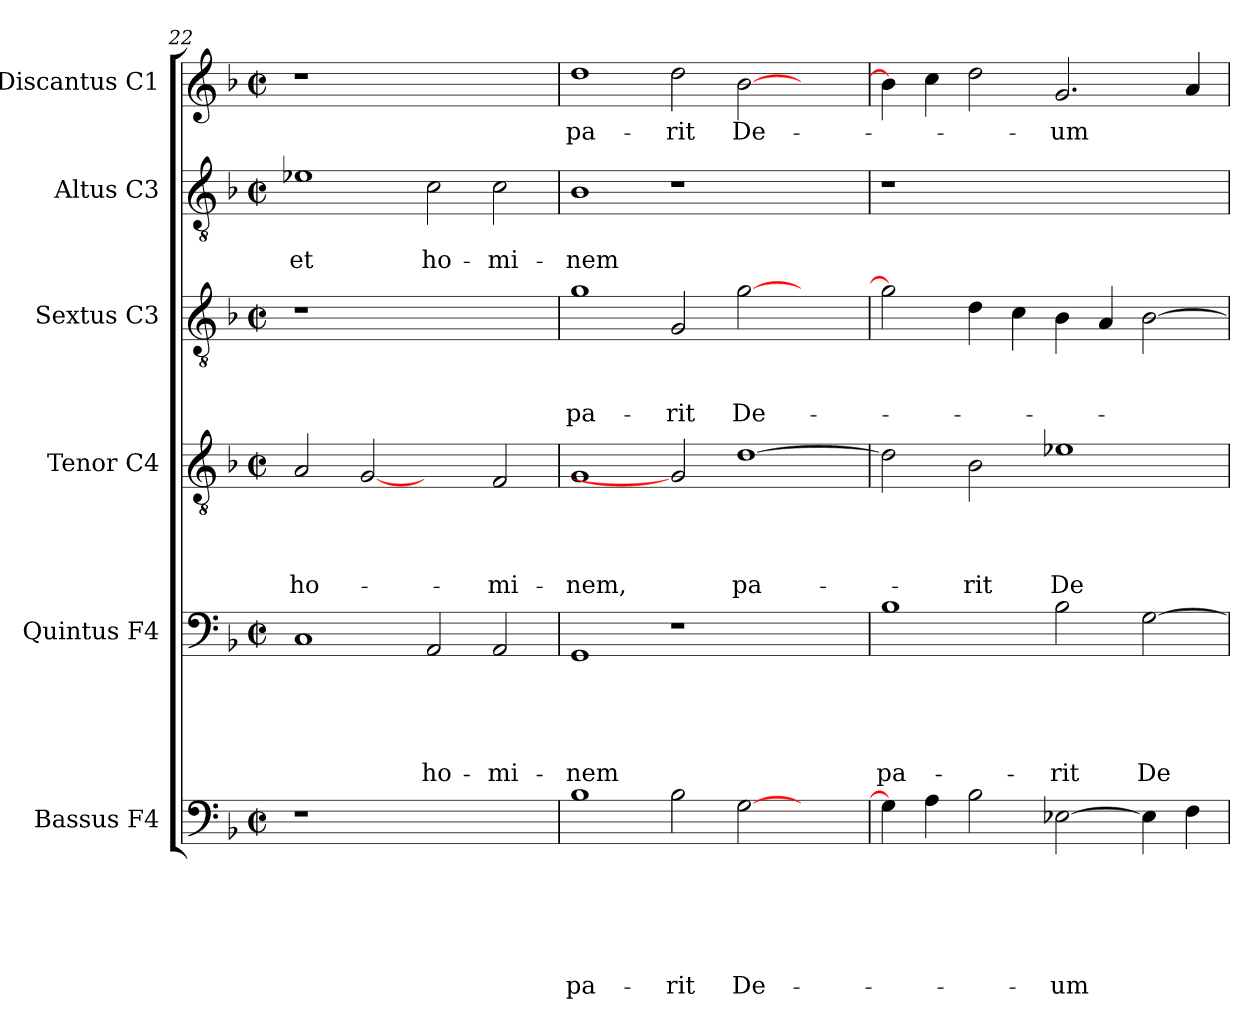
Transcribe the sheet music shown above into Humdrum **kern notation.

**kern	**text	**text	**text	**text	**text	**text	**kern	**text	**text	**text	**text	**text	**kern	**text	**text	**text	**text	**kern	**text	**text	**text	**kern	**text	**text	**kern	**text
*part6	*part6	*part6	*part6	*part6	*part6	*part6	*part5	*part5	*part5	*part5	*part5	*part5	*part4	*part4	*part4	*part4	*part4	*part3	*part3	*part3	*part3	*part2	*part2	*part2	*part1	*part1
*staff6	*staff6	*staff6	*staff6	*staff6	*staff6	*staff6	*staff5	*staff5	*staff5	*staff5	*staff5	*staff5	*staff4	*staff4	*staff4	*staff4	*staff4	*staff3	*staff3	*staff3	*staff3	*staff2	*staff2	*staff2	*staff1	*staff1
*I"Bassus F4	*	*	*	*	*	*	*I"Quintus F4	*	*	*	*	*	*I"Tenor C4	*	*	*	*	*I"Sextus C3	*	*	*	*I"Altus C3	*	*	*I"Discantus C1	*
*I'B	*	*	*	*	*	*	*	*	*	*	*	*	*I'T	*	*	*	*	*	*	*	*	*I'A	*	*	*I'C	*
*clefF4	*	*	*	*	*	*	*clefF4	*	*	*	*	*	*clefGv2	*	*	*	*	*clefGv2	*	*	*	*clefGv2	*	*	*clefG2	*
*k[b-]	*	*	*	*	*	*	*k[b-]	*	*	*	*	*	*k[b-]	*	*	*	*	*k[b-]	*	*	*	*k[b-]	*	*	*k[b-]	*
*F:	*	*	*	*	*	*	*F:	*	*	*	*	*	*F:	*	*	*	*	*F:	*	*	*	*F:	*	*	*F:	*
*M2/2	*	*	*	*	*	*	*M2/2	*	*	*	*	*	*M2/2	*	*	*	*	*M2/2	*	*	*	*M2/2	*	*	*M2/2	*
*met(c|)	*	*	*	*	*	*	*met(c|)	*	*	*	*	*	*met(c|)	*	*	*	*	*met(c|)	*	*	*	*met(c|)	*	*	*met(c|)	*
=22	=22	=22	=22	=22	=22	=22	=22	=22	=22	=22	=22	=22	=22	=22	=22	=22	=22	=22	=22	=22	=22	=22	=22	=22	=22	=22
!	!	!	!	!	!	!	!	!	!	!	!	!	!	!	!	!	!LO:LY:b	!	!	!	!	!	!	!LO:LY:b	!	!
1r	.	.	.	.	.	.	1C	.	.	.	.	.	2A/	.	.	.	ho-	1r	.	.	.	1e-X	.	et	1r	.
.	.	.	.	.	.	.	.	.	.	.	.	.	[2G	.	.	.	.	.	.	.	.	.	.	.	.	.
!	!	!	!	!	!	!	!	!	!	!	!	!LO:LY:b	!	!	!	!	!	!	!	!	!	!	!	!LO:LY:b	!	!
1ryy	.	.	.	.	.	.	2AA/	.	.	.	.	ho-	2ryy	.	.	.	.	1ryy	.	.	.	2c\	.	ho-	1ryy	.
!	!	!	!	!	!	!	!	!	!	!	!	!LO:LY:b	!	!	!	!	!LO:LY:b	!	!	!	!	!	!	!LO:LY:b	!	!
.	.	.	.	.	.	.	2AA/	.	.	.	.	-mi-	2F/	.	.	.	-mi-	.	.	.	.	2c\	.	-mi-	.	.
!!LO:LB:g=z
=23	=23	=23	=23	=23	=23	=23	=23	=23	=23	=23	=23	=23	=23	=23	=23	=23	=23	=23	=23	=23	=23	=23	=23	=23	=23	=23
!	!	!	!	!	!	!LO:LY:b	!	!	!	!	!	!LO:LY:b	!	!	!	!	!LO:LY:b	!	!	!	!LO:LY:b	!	!	!LO:LY:b	!	!LO:LY:b
1B-	.	.	.	.	.	pa-	1GG	.	.	.	.	-nem	1G	.	.	.	-nem,	1g	.	.	pa-	1B-	.	-nem	1dd	pa-
!	!	!	!	!	!	!LO:LY:b	!	!	!	!	!	!	!	!	!	!	!	!	!	!	!LO:LY:b	!	!	!	!	!LO:LY:b
2B-\	.	.	.	.	.	-rit	1r	.	.	.	.	.	2G]	.	.	.	.	2G/	.	.	-rit	1r	.	.	2dd\	-rit
!	!	!	!	!	!	!LO:LY:b	!	!	!	!	!	!	!	!	!	!	!LO:LY:b	!	!	!	!LO:LY:b	!	!	!	!	!LO:LY:b
[2G\	.	.	.	.	.	De-	.	.	.	.	.	.	[1d	.	.	.	pa-	[2g\	.	.	De-	.	.	.	[2b-\	De-
2ryy	.	.	.	.	.	.	2ryy	.	.	.	.	.	.	.	.	.	.	2ryy	.	.	.	2ryy	.	.	2ryy	.
=24	=24	=24	=24	=24	=24	=24	=24	=24	=24	=24	=24	=24	=24	=24	=24	=24	=24	=24	=24	=24	=24	=24	=24	=24	=24	=24
!	!	!	!	!	!	!	!	!	!	!	!	!LO:LY:b	!	!	!	!	!	!	!	!	!	!	!	!	!	!
4G\]	.	.	.	.	.	.	1B-	.	.	.	.	pa-	2d\]	.	.	.	.	2g\]	.	.	.	1r	.	.	4b-\]	.
4A\	.	.	.	.	.	.	.	.	.	.	.	.	.	.	.	.	.	.	.	.	.	.	.	.	4cc\	.
!	!	!	!	!	!	!	!	!	!	!	!	!	!	!	!	!	!LO:LY:b	!	!	!	!	!	!	!	!	!
2B-\	.	.	.	.	.	.	.	.	.	.	.	.	2B-\	.	.	.	-rit	4d\	.	.	.	.	.	.	2dd\	.
.	.	.	.	.	.	.	.	.	.	.	.	.	.	.	.	.	.	4c\	.	.	.	.	.	.	.	.
!	!	!	!	!	!	!LO:LY:b	!	!	!	!	!	!LO:LY:b	!	!	!	!	!LO:LY:b	!	!	!	!	!	!	!	!	!LO:LY:b
[2E-X\	.	.	.	.	.	-um	2B-\	.	.	.	.	-rit	1e-X	.	.	.	De-	4B-\	.	.	.	1ryy	.	.	2.g/	-um
.	.	.	.	.	.	.	.	.	.	.	.	.	.	.	.	.	.	4A/	.	.	.	.	.	.	.	.
!	!	!	!	!	!	!	!	!	!	!	!	!LO:LY:b	!	!	!	!	!	!	!	!	!	!	!	!	!	!
4E-\]	.	.	.	.	.	.	[2G\	.	.	.	.	De-	.	.	.	.	.	[2B-\	.	.	.	.	.	.	.	.
4F\	.	.	.	.	.	.	.	.	.	.	.	.	.	.	.	.	.	.	.	.	.	.	.	.	4a/	.
=	=	=	=	=	=	=	=	=	=	=	=	=	=	=	=	=	=	=	=	=	=	=	=	=	=	=
*-	*-	*-	*-	*-	*-	*-	*-	*-	*-	*-	*-	*-	*-	*-	*-	*-	*-	*-	*-	*-	*-	*-	*-	*-	*-	*-
